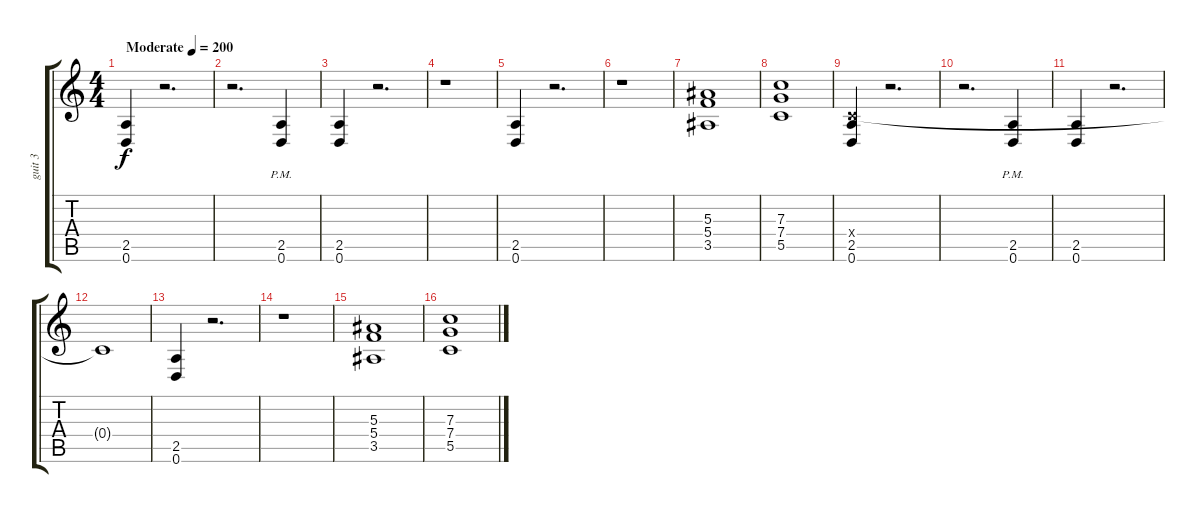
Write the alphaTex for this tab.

\track ("guit 3" "guit 3") {instrument distortionguitar}
\staff {score tabs}
\tuning (D4 A3 F3 C3 G2 D2) {hide}
\ts (4 4)
\tempo (200 "Moderate")
\clef g2
\ks c
(2.5 0.6).4{dy f instrument distortionguitar} r.2{d} |
r.2{d} (2.5{pm} 0.6{pm}).4 |
(2.5 0.6).4 r.2{d} |
r.1 |
(2.5 0.6).4 r.2{d} |
r.1 |
(5.3 5.4 3.5).1 |
(7.3 7.4 5.5).1 |
(0.4{x} 2.5 0.6).4 r.2{d} |
r.2{d} (2.5{pm} 0.6{pm}).4 |
(2.5 0.6).4 r.2{d} |
0.4{t}.1 |
(2.5 0.6).4 r.2{d} |
r.1 |
(5.3 5.4 3.5).1 |
(7.3 7.4 5.5).1
